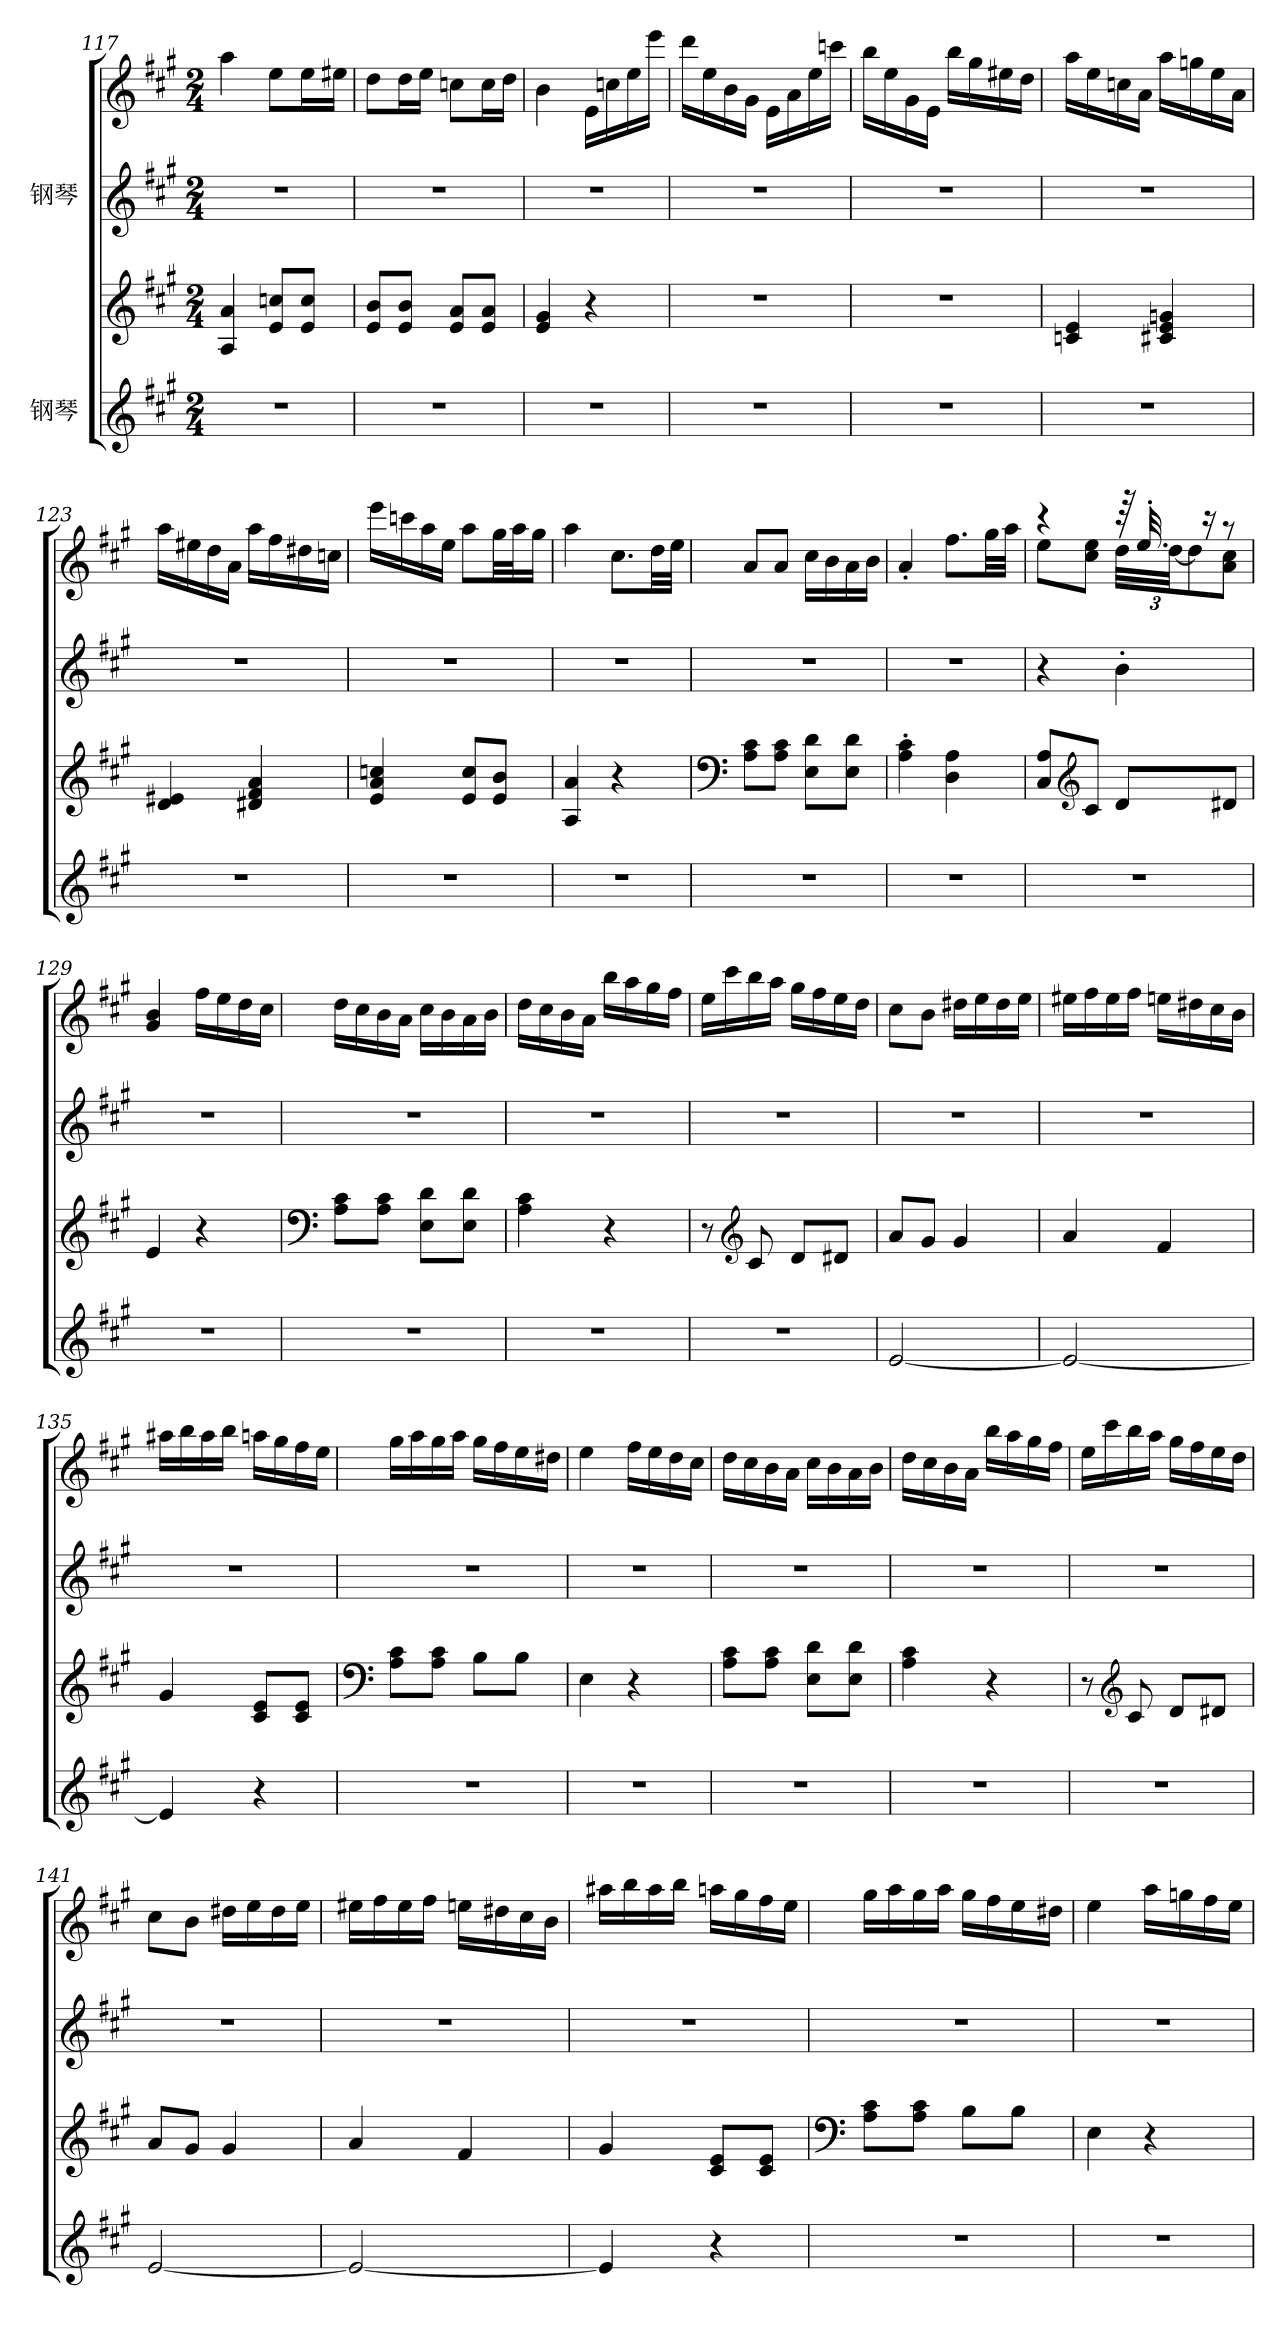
**kern	**kern	**kern	**kern
*part2	*part2	*part1	*part1
*staff4	*staff3	*staff2	*staff1
*I"钢琴	*	*I"钢琴	*
*clefG2	*clefG2	*clefG2	*clefG2
*k[f#c#g#]	*k[f#c#g#]	*k[f#c#g#]	*k[f#c#g#]
*M2/4	*M2/4	*M2/4	*M2/4
=117	=117	=117	=117
2r	4A/ 4a/	2r	4aa\
.	8e/ 8ccn/L	.	8ee\L
.	8e/ 8cc/J	.	16ee\L
.	.	.	16ee#X\JJ
=118	=118	=118	=118
2r	8e/ 8b/L	2r	8dd\L
.	8e/ 8b/J	.	16dd\L
.	.	.	16ee\JJ
.	8e/ 8a/L	.	8ccn\L
.	8e/ 8a/J	.	16cc\L
.	.	.	16dd\JJ
=119	=119	=119	=119
2r	4e/ 4g#/	2r	4b\
.	4r	.	16e\LL
.	.	.	16ccn\
.	.	.	16ee\
.	.	.	16eee\JJ
=120	=120	=120	=120
2r	2r	2r	16ddd\LL
.	.	.	16ee\
.	.	.	16b\
.	.	.	16g#\JJ
.	.	.	16e\LL
.	.	.	16a\
.	.	.	16ee\
.	.	.	16cccn\JJ
!!LO:PB:g=z
=121	=121	=121	=121
2r	2r	2r	16bb\LL
.	.	.	16ee\
.	.	.	16g#\
.	.	.	16e\JJ
.	.	.	16bb\LL
.	.	.	16gg#\
.	.	.	16ee#X\
.	.	.	16dd\JJ
=122	=122	=122	=122
2r	4cn/ 4e/	2r	16aa\LL
.	.	.	16ee\
.	.	.	16ccn\
.	.	.	16a\JJ
.	4c#X/ 4e/ 4gn/	.	16aa\LL
.	.	.	16ggn\
.	.	.	16ee\
.	.	.	16a\JJ
=123	=123	=123	=123
2r	4d/ 4e#X/	2r	16aa\LL
.	.	.	16ee#X\
.	.	.	16dd\
.	.	.	16a\JJ
.	4d#X/ 4f#/ 4a/	.	16aa\LL
.	.	.	16ff#\
.	.	.	16dd#X\
.	.	.	16ccn\JJ
=124	=124	=124	=124
2r	4e/ 4a/ 4ccn/	2r	16eee\LL
.	.	.	16cccn\
.	.	.	16aa\
.	.	.	16ee\JJ
.	8e/ 8cc/L	.	8aa\L
.	8e/ 8b/J	.	32gg#\LL
.	.	.	32aa\J
.	.	.	16gg#\JJ
!!LO:LB:g=z
=125	=125	=125	=125
2r	4A/ 4a/	2r	4aa\
.	4r	.	8.cc#\L
.	.	.	32dd\LL
.	.	.	32ee\JJJ
=126	=126	=126	=126
*	*clefF4	*	*
2r	8A\ 8c#\L	2r	8a/L
.	8A\ 8c#\J	.	8a/J
.	8E\ 8d\L	.	16cc#\LL
.	.	.	16b\
.	8E\ 8d\J	.	16a\
.	.	.	16b\JJ
=127	=127	=127	=127
2r	4A\' 4c#\'	2r	4a'/
.	4D\ 4A\	.	8.ff#\L
.	.	.	32gg#\LL
.	.	.	32aa\JJJ
=128	=128	=128	=128
*	*	*	*^
2r	8C#/ 8A/L	4r	4r	8ee\L
*	*clefG2	*	*	*
.	8c#/J	.	.	8cc#\ 8ee\J
*	*	*	*	*Xbrackettup
.	8d/L	4b'\	64r	48dd\LLL
.	.	.	32.ee'/	.
.	.	.	.	[48dd\JJ
.	.	.	.	12dd\]
.	.	.	16r	.
.	8d#X/J	.	8r	8a\ 8cc#\J
*	*	*	*v	*v
=129	=129	=129	=129
2r	4e/	2r	4g#/ 4b/
.	4r	.	16ff#\LL
.	.	.	16ee\
.	.	.	16dd\
.	.	.	16cc#\JJ
!!LO:LB:g=z
=130	=130	=130	=130
*	*clefF4	*	*
2r	8A\ 8c#\L	2r	16dd\LL
.	.	.	16cc#\
.	8A\ 8c#\J	.	16b\
.	.	.	16a\JJ
.	8E\ 8d\L	.	16cc#\LL
.	.	.	16b\
.	8E\ 8d\J	.	16a\
.	.	.	16b\JJ
=131	=131	=131	=131
2r	4A\ 4c#\	2r	16dd\LL
.	.	.	16cc#\
.	.	.	16b\
.	.	.	16a\JJ
.	4r	.	16bb\LL
.	.	.	16aa\
.	.	.	16gg#\
.	.	.	16ff#\JJ
=132	=132	=132	=132
2r	8r	2r	16ee\LL
.	.	.	16ccc#\
*	*clefG2	*	*
.	8c#/	.	16bb\
.	.	.	16aa\JJ
.	8d/L	.	16gg#\LL
.	.	.	16ff#\
.	8d#X/J	.	16ee\
.	.	.	16dd\JJ
=133	=133	=133	=133
[2e/	8a/L	2r	8cc#\L
.	8g#/J	.	8b\J
.	4g#/	.	16dd#X\LL
.	.	.	16ee\
.	.	.	16dd#\
.	.	.	16ee\JJ
!!LO:PB:g=z
=134	=134	=134	=134
2e/_	4a/	2r	16ee#X\LL
.	.	.	16ff#\
.	.	.	16ee#\
.	.	.	16ff#\JJ
.	4f#/	.	16een\LL
.	.	.	16dd#X\
.	.	.	16cc#\
.	.	.	16b\JJ
=135	=135	=135	=135
4e/]	4g#/	2r	16aa#X\LL
.	.	.	16bb\
.	.	.	16aa#\
.	.	.	16bb\JJ
4r	8c#/ 8e/L	.	16aan\LL
.	.	.	16gg#\
.	8c#/ 8e/J	.	16ff#\
.	.	.	16ee\JJ
=136	=136	=136	=136
*	*clefF4	*	*
2r	8A\ 8c#\L	2r	16gg#\LL
.	.	.	16aa\
.	8A\ 8c#\J	.	16gg#\
.	.	.	16aa\JJ
.	8B\L	.	16gg#\LL
.	.	.	16ff#\
.	8B\J	.	16ee\
.	.	.	16dd#X\JJ
=137	=137	=137	=137
2r	4E\	2r	4ee\
.	4r	.	16ff#\LL
.	.	.	16ee\
.	.	.	16dd\
.	.	.	16cc#\JJ
!!LO:LB:g=z
=138	=138	=138	=138
2r	8A\ 8c#\L	2r	16dd\LL
.	.	.	16cc#\
.	8A\ 8c#\J	.	16b\
.	.	.	16a\JJ
.	8E\ 8d\L	.	16cc#\LL
.	.	.	16b\
.	8E\ 8d\J	.	16a\
.	.	.	16b\JJ
=139	=139	=139	=139
2r	4A\ 4c#\	2r	16dd\LL
.	.	.	16cc#\
.	.	.	16b\
.	.	.	16a\JJ
.	4r	.	16bb\LL
.	.	.	16aa\
.	.	.	16gg#\
.	.	.	16ff#\JJ
=140	=140	=140	=140
2r	8r	2r	16ee\LL
.	.	.	16ccc#\
*	*clefG2	*	*
.	8c#/	.	16bb\
.	.	.	16aa\JJ
.	8d/L	.	16gg#\LL
.	.	.	16ff#\
.	8d#X/J	.	16ee\
.	.	.	16dd\JJ
=141	=141	=141	=141
[2e/	8a/L	2r	8cc#\L
.	8g#/J	.	8b\J
.	4g#/	.	16dd#X\LL
.	.	.	16ee\
.	.	.	16dd#\
.	.	.	16ee\JJ
!!LO:LB:g=z
=142	=142	=142	=142
2e/_	4a/	2r	16ee#X\LL
.	.	.	16ff#\
.	.	.	16ee#\
.	.	.	16ff#\JJ
.	4f#/	.	16een\LL
.	.	.	16dd#X\
.	.	.	16cc#\
.	.	.	16b\JJ
=143	=143	=143	=143
4e/]	4g#/	2r	16aa#X\LL
.	.	.	16bb\
.	.	.	16aa#\
.	.	.	16bb\JJ
4r	8c#/ 8e/L	.	16aan\LL
.	.	.	16gg#\
.	8c#/ 8e/J	.	16ff#\
.	.	.	16ee\JJ
=144	=144	=144	=144
*	*clefF4	*	*
2r	8A\ 8c#\L	2r	16gg#\LL
.	.	.	16aa\
.	8A\ 8c#\J	.	16gg#\
.	.	.	16aa\JJ
.	8B\L	.	16gg#\LL
.	.	.	16ff#\
.	8B\J	.	16ee\
.	.	.	16dd#X\JJ
=145	=145	=145	=145
2r	4E\	2r	4ee\
.	4r	.	16aa\LL
.	.	.	16ggn\
.	.	.	16ff#\
.	.	.	16ee\JJ
=	=	=	=
*-	*-	*-	*-
